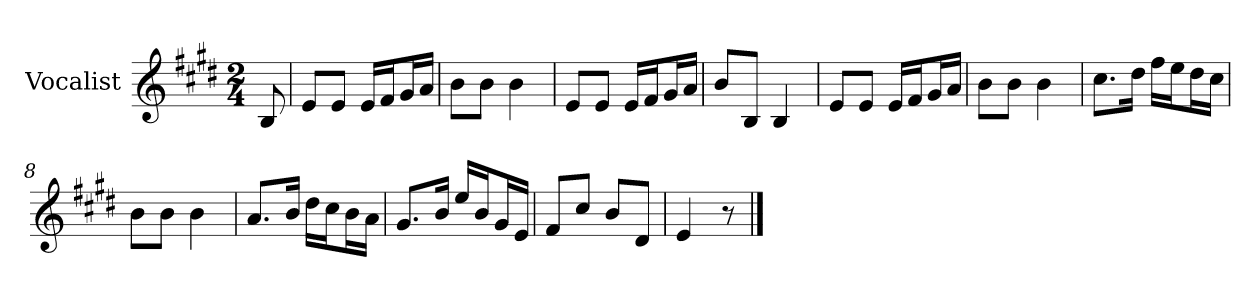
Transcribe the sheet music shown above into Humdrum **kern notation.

**kern
*part1
*staff1
*I"Vocalist
*k[f#c#g#d#]
*E:
*M2/4
=
8B
=1
8eL
8eJ
16eLL
16f#J
16g#L
16aJJ
=2
8bL
8bJ
4b
=3
8eL
8eJ
16eLL
16f#J
16g#L
16aJJ
=4
8bL
8BJ
4B
=5
8eL
8eJ
16eLL
16f#J
16g#L
16aJJ
=6
8bL
8bJ
4b
=7
8.cc#L
16dd#Jk
16ff#LL
16eeJ
16dd#L
16cc#JJ
=8
8bL
8bJ
4b
=9
8.aL
16bJk
16dd#LL
16cc#J
16bL
16aJJ
=10
8.g#L
16bJk
16eeLL
16bJ
16g#L
16eJJ
=11
8f#L
8cc#J
8bL
8d#J
=12
4e
8r
==
*-
